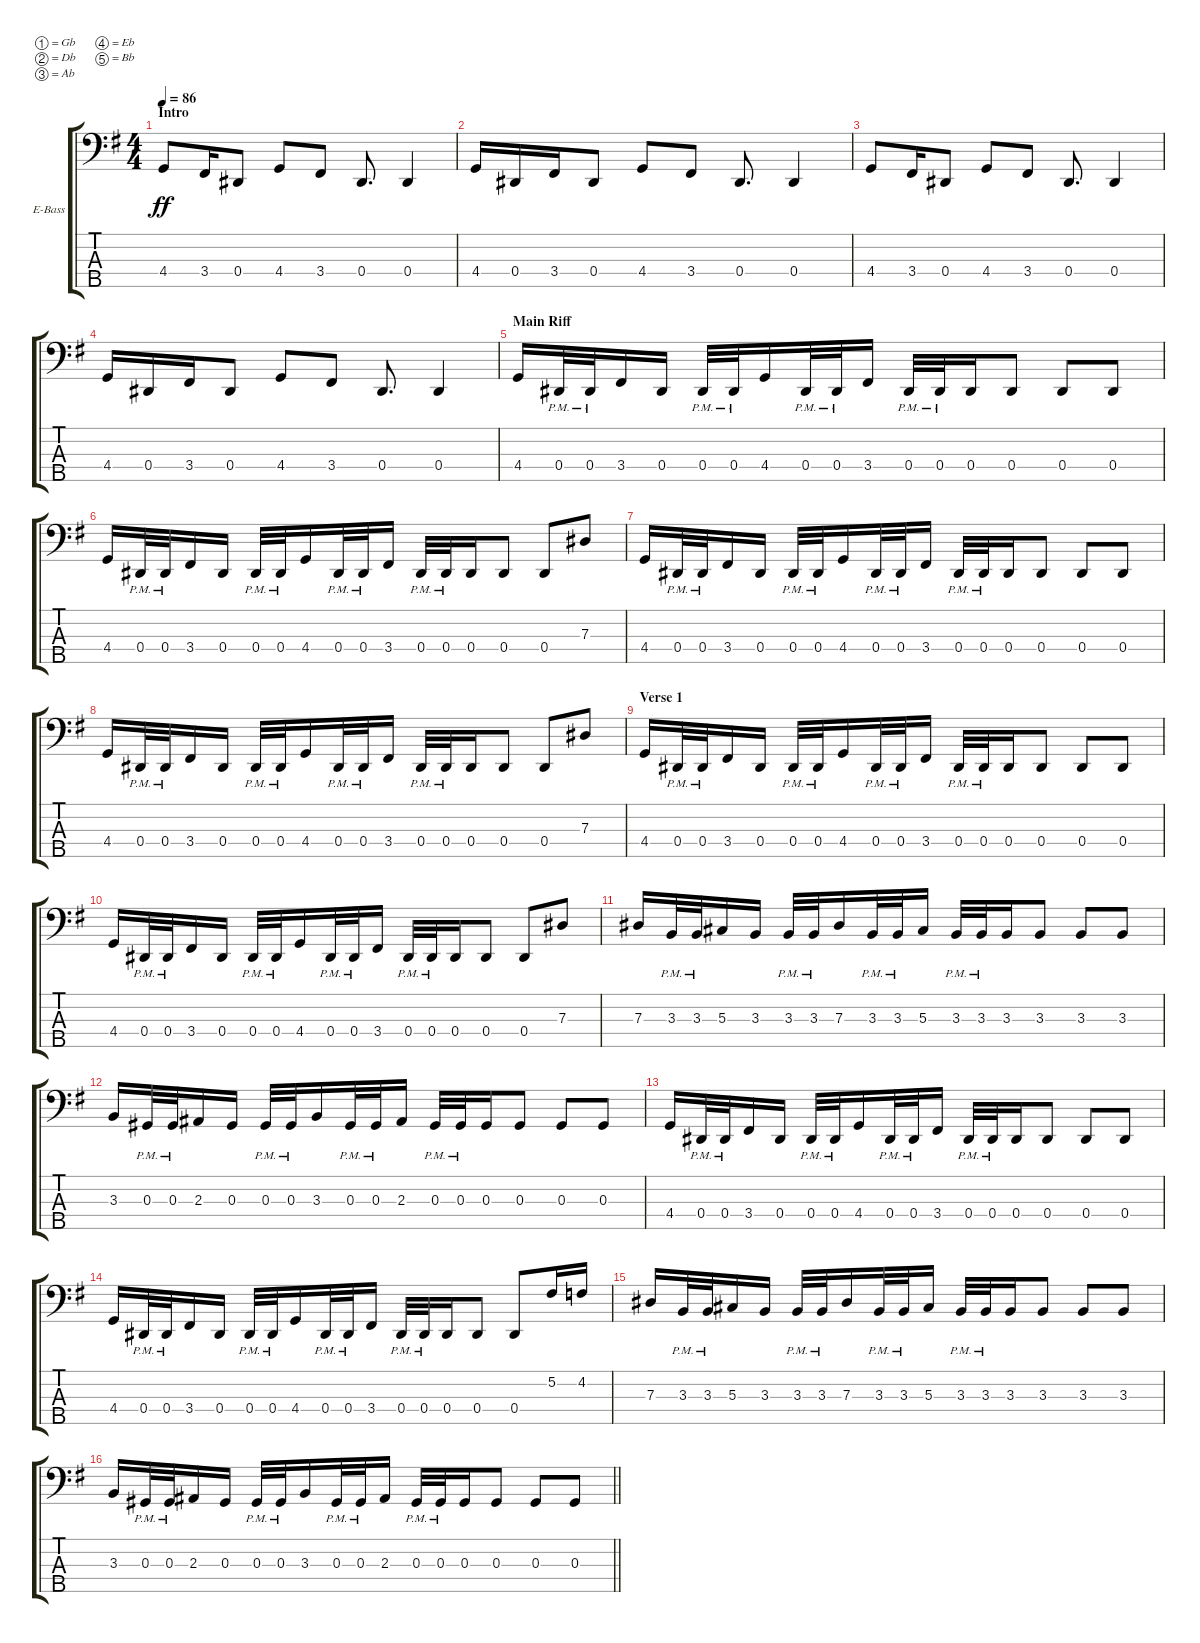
\defaultSystemsLayout 4
\bracketExtendMode groupsimilarinstruments
\firstSystemTrackNameOrientation horizontal
\otherSystemsTrackNameOrientation horizontal
\track ("Bass" "E-Bass") {instrument electricbassfinger}
\staff {score tabs}
\tuning (Gb2 Db2 Ab1 Eb1 Bb0)
\ts (4 4)
\section ("" "Intro")
\tempo 86
\clef f4
\ks eminor
4.4.8{dy ff instrument electricbassfinger} 3.4.16 0.4.8 4.4.8 3.4.8 0.4.8{d} 0.4.4 |
4.4.16 0.4.16 3.4.16 0.4.8 4.4.8 3.4.8 0.4.8{d} 0.4.4 |
4.4.8 3.4.16 0.4.8 4.4.8 3.4.8 0.4.8{d} 0.4.4 |
4.4.16 0.4.16 3.4.16 0.4.8 4.4.8 3.4.8 0.4.8{d} 0.4.4 |
\section ("" "Main Riff")
4.4.16 0.4{pm}.32 0.4{pm}.32 3.4.16 0.4.16 0.4{pm}.32 0.4{pm}.32 4.4.16 0.4{pm}.32 0.4{pm}.32 3.4.16 0.4{pm}.32 0.4{pm}.32 0.4.16 0.4.8 0.4.8 0.4.8 |
4.4.16 0.4{pm}.32 0.4{pm}.32 3.4.16 0.4.16 0.4{pm}.32 0.4{pm}.32 4.4.16 0.4{pm}.32 0.4{pm}.32 3.4.16 0.4{pm}.32 0.4{pm}.32 0.4.16 0.4.8 0.4.8 7.3.8 |
4.4.16 0.4{pm}.32 0.4{pm}.32 3.4.16 0.4.16 0.4{pm}.32 0.4{pm}.32 4.4.16 0.4{pm}.32 0.4{pm}.32 3.4.16 0.4{pm}.32 0.4{pm}.32 0.4.16 0.4.8 0.4.8 0.4.8 |
4.4.16 0.4{pm}.32 0.4{pm}.32 3.4.16 0.4.16 0.4{pm}.32 0.4{pm}.32 4.4.16 0.4{pm}.32 0.4{pm}.32 3.4.16 0.4{pm}.32 0.4{pm}.32 0.4.16 0.4.8 0.4.8 7.3.8 |
\section ("" "Verse 1")
4.4.16 0.4{pm}.32 0.4{pm}.32 3.4.16 0.4.16 0.4{pm}.32 0.4{pm}.32 4.4.16 0.4{pm}.32 0.4{pm}.32 3.4.16 0.4{pm}.32 0.4{pm}.32 0.4.16 0.4.8 0.4.8 0.4.8 |
4.4.16 0.4{pm}.32 0.4{pm}.32 3.4.16 0.4.16 0.4{pm}.32 0.4{pm}.32 4.4.16 0.4{pm}.32 0.4{pm}.32 3.4.16 0.4{pm}.32 0.4{pm}.32 0.4.16 0.4.8 0.4.8 7.3.8 |
7.3.16 3.3{pm}.32 3.3{pm}.32 5.3.16 3.3.16 3.3{pm}.32 3.3{pm}.32 7.3.16 3.3{pm}.32 3.3{pm}.32 5.3.16 3.3{pm}.32 3.3{pm}.32 3.3.16 3.3.8 3.3.8 3.3.8 |
3.3.16 0.3{pm}.32 0.3{pm}.32 2.3.16 0.3.16 0.3{pm}.32 0.3{pm}.32 3.3.16 0.3{pm}.32 0.3{pm}.32 2.3.16 0.3{pm}.32 0.3{pm}.32 0.3.16 0.3.8 0.3.8 0.3.8 |
4.4.16 0.4{pm}.32 0.4{pm}.32 3.4.16 0.4.16 0.4{pm}.32 0.4{pm}.32 4.4.16 0.4{pm}.32 0.4{pm}.32 3.4.16 0.4{pm}.32 0.4{pm}.32 0.4.16 0.4.8 0.4.8 0.4.8 |
4.4.16 0.4{pm}.32 0.4{pm}.32 3.4.16 0.4.16 0.4{pm}.32 0.4{pm}.32 4.4.16 0.4{pm}.32 0.4{pm}.32 3.4.16 0.4{pm}.32 0.4{pm}.32 0.4.16 0.4.8 0.4.8 5.2.16 4.2.16 |
7.3.16 3.3{pm}.32 3.3{pm}.32 5.3.16 3.3.16 3.3{pm}.32 3.3{pm}.32 7.3.16 3.3{pm}.32 3.3{pm}.32 5.3.16 3.3{pm}.32 3.3{pm}.32 3.3.16 3.3.8 3.3.8 3.3.8 |
\barLineRight lightlight
3.3.16 0.3{pm}.32 0.3{pm}.32 2.3.16 0.3.16 0.3{pm}.32 0.3{pm}.32 3.3.16 0.3{pm}.32 0.3{pm}.32 2.3.16 0.3{pm}.32 0.3{pm}.32 0.3.16 0.3.8 0.3.8 0.3.8
